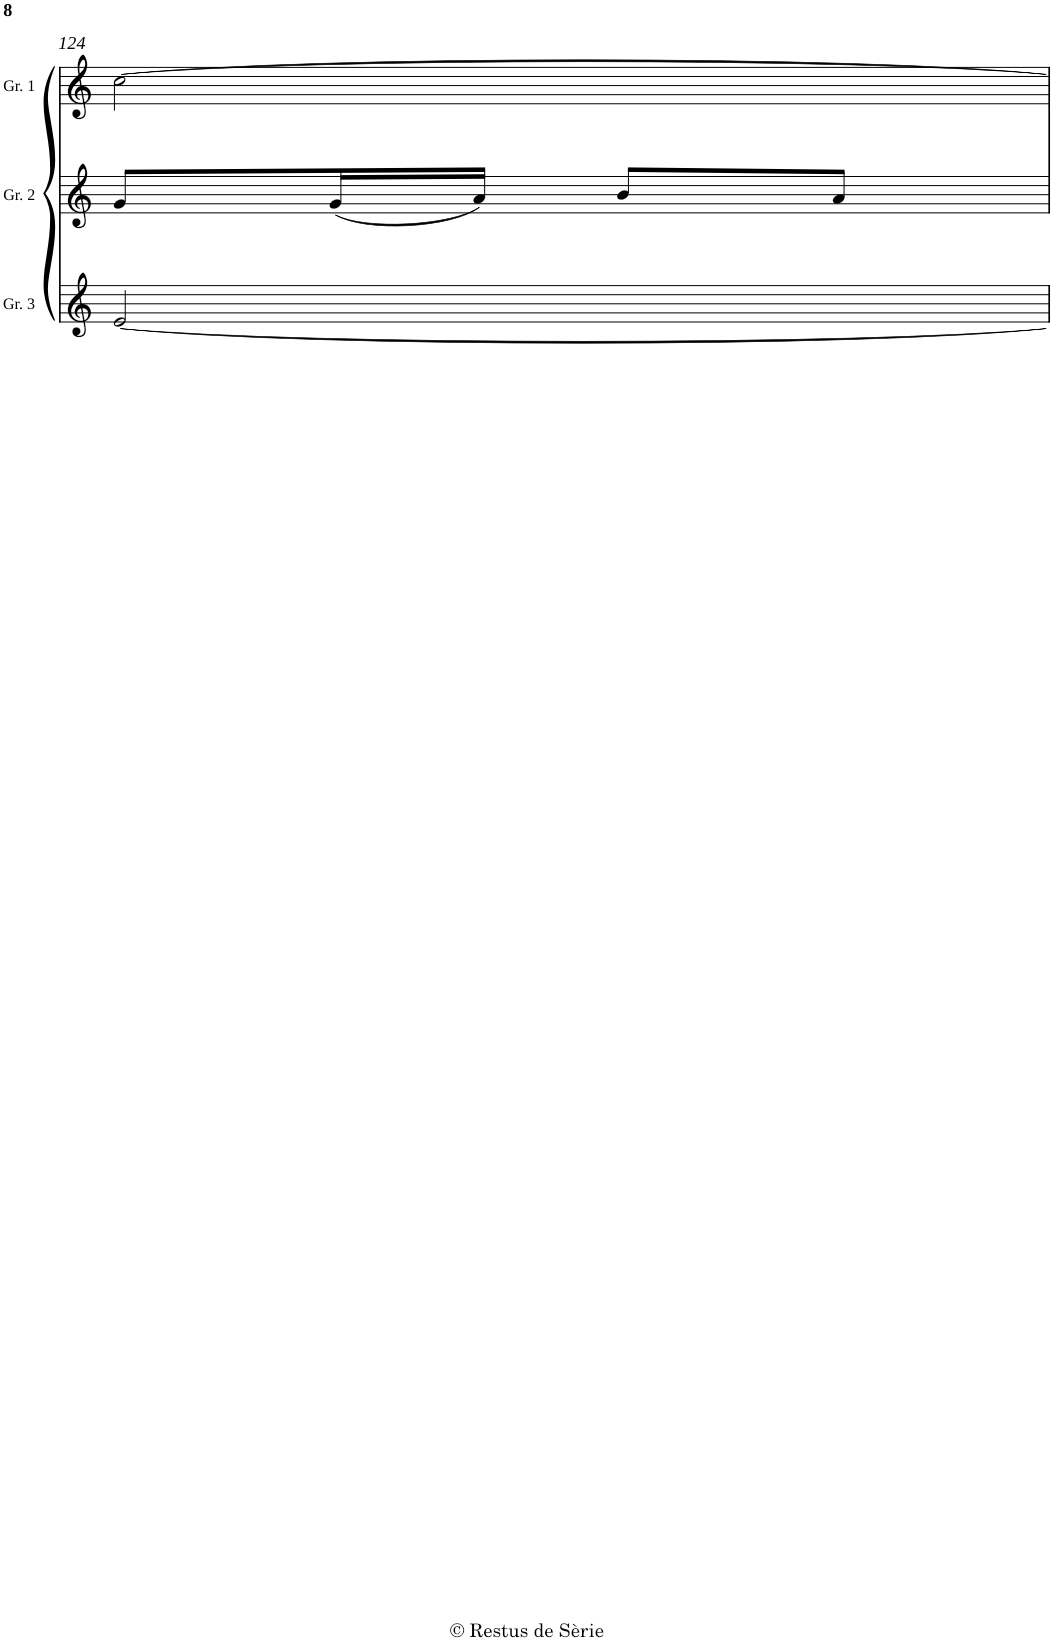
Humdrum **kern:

**kern	**kern	**kern
*part3	*part2	*part1
*staff3	*staff2	*staff1
*I"Gralla 3	*I"Gralla 2	*I"Gralla 1
*I'Gr. 3	*I'Gr. 2	*I'Gr. 1
!!LO:PB:g=z
*clefG2	*clefG2	*clefG2
*k[]	*k[]	*k[]
*C:	*C:	*C:
*M2/4	*M2/4	*M2/4
=124	=124	=124
[2e/	8g/L	[2cc\
.	(<16g/L	.
.	16a/JJ)	.
.	8b/L	.
.	8a/J	.
=	=	=
*-	*-	*-
